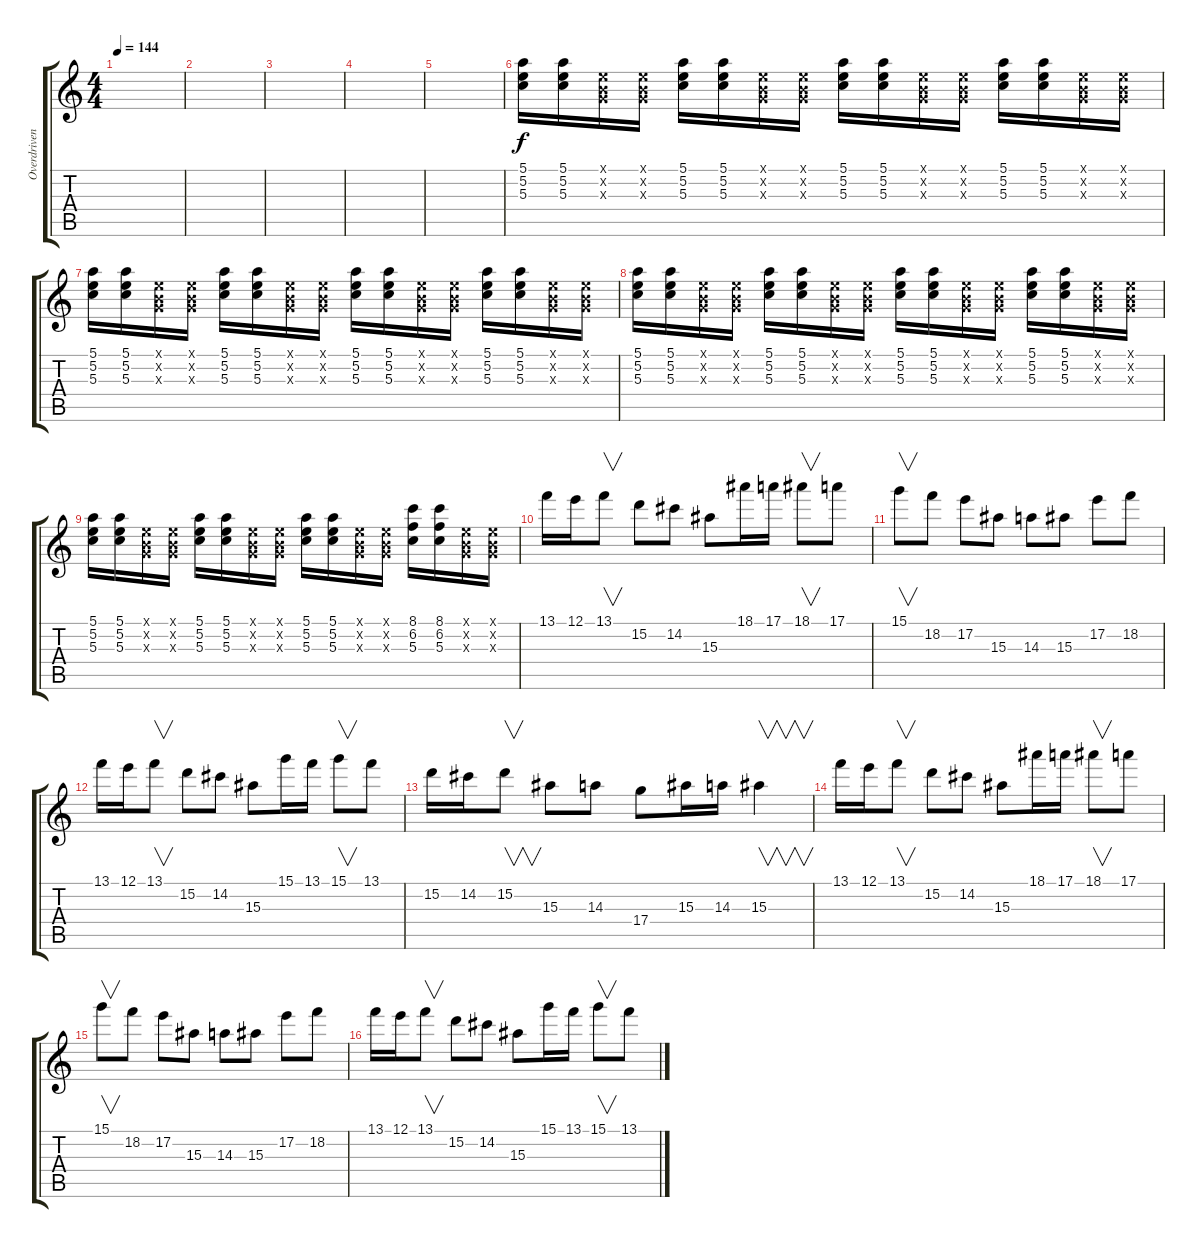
\track ("Overdriven Guitar" "Overdriven") {instrument overdrivenguitar}
\staff {score tabs}
\tuning (E4 B3 G3 D3 A2 E2) {hide}
\ts (4 4)
\tempo 144
\clef g2
\ks c
|
|
|
|
|
(5.1 5.2 5.3).16 (5.1 5.2 5.3).16 (0.1{x} 0.2{x} 0.3{x}).16 (0.1{x} 0.2{x} 0.3{x}).16 (5.1 5.2 5.3).16 (5.1 5.2 5.3).16 (0.1{x} 0.2{x} 0.3{x}).16 (0.1{x} 0.2{x} 0.3{x}).16 (5.1 5.2 5.3).16 (5.1 5.2 5.3).16 (0.1{x} 0.2{x} 0.3{x}).16 (0.1{x} 0.2{x} 0.3{x}).16 (5.1 5.2 5.3).16 (5.1 5.2 5.3).16 (0.1{x} 0.2{x} 0.3{x}).16 (0.1{x} 0.2{x} 0.3{x}).16 |
(5.1 5.2 5.3).16 (5.1 5.2 5.3).16 (0.1{x} 0.2{x} 0.3{x}).16 (0.1{x} 0.2{x} 0.3{x}).16 (5.1 5.2 5.3).16 (5.1 5.2 5.3).16 (0.1{x} 0.2{x} 0.3{x}).16 (0.1{x} 0.2{x} 0.3{x}).16 (5.1 5.2 5.3).16 (5.1 5.2 5.3).16 (0.1{x} 0.2{x} 0.3{x}).16 (0.1{x} 0.2{x} 0.3{x}).16 (5.1 5.2 5.3).16 (5.1 5.2 5.3).16 (0.1{x} 0.2{x} 0.3{x}).16 (0.1{x} 0.2{x} 0.3{x}).16 |
(5.1 5.2 5.3).16 (5.1 5.2 5.3).16 (0.1{x} 0.2{x} 0.3{x}).16 (0.1{x} 0.2{x} 0.3{x}).16 (5.1 5.2 5.3).16 (5.1 5.2 5.3).16 (0.1{x} 0.2{x} 0.3{x}).16 (0.1{x} 0.2{x} 0.3{x}).16 (5.1 5.2 5.3).16 (5.1 5.2 5.3).16 (0.1{x} 0.2{x} 0.3{x}).16 (0.1{x} 0.2{x} 0.3{x}).16 (5.1 5.2 5.3).16 (5.1 5.2 5.3).16 (0.1{x} 0.2{x} 0.3{x}).16 (0.1{x} 0.2{x} 0.3{x}).16 |
(5.1 5.2 5.3).16 (5.1 5.2 5.3).16 (0.1{x} 0.2{x} 0.3{x}).16 (0.1{x} 0.2{x} 0.3{x}).16 (5.1 5.2 5.3).16 (5.1 5.2 5.3).16 (0.1{x} 0.2{x} 0.3{x}).16 (0.1{x} 0.2{x} 0.3{x}).16 (5.1 5.2 5.3).16 (5.1 5.2 5.3).16 (0.1{x} 0.2{x} 0.3{x}).16 (0.1{x} 0.2{x} 0.3{x}).16 (8.1 6.2 5.3).16 (8.1 6.2 5.3).16 (0.1{x} 0.2{x} 0.3{x}).16 (0.1{x} 0.2{x} 0.3{x}).16 |
13.1.16 12.1.16 13.1.8{v} 15.2.8 14.2.8 15.3.8 18.1.16 17.1.16 18.1.8{v} 17.1.8 |
15.1.8{v} 18.2.8 17.2.8 15.3.8 14.3.8 15.3.8 17.2.8 18.2.8 |
13.1.16 12.1.16 13.1.8{v} 15.2.8 14.2.8 15.3.8 15.1.16 13.1.16 15.1.8{v} 13.1.8 |
15.2.16 14.2.16 15.2.8{v} 15.3.8 14.3.8 17.4.8 15.3.16 14.3.16 15.3.4{v} |
13.1.16 12.1.16 13.1.8{v} 15.2.8 14.2.8 15.3.8 18.1.16 17.1.16 18.1.8{v} 17.1.8 |
15.1.8{v} 18.2.8 17.2.8 15.3.8 14.3.8 15.3.8 17.2.8 18.2.8 |
13.1.16 12.1.16 13.1.8{v} 15.2.8 14.2.8 15.3.8 15.1.16 13.1.16 15.1.8{v} 13.1.8
